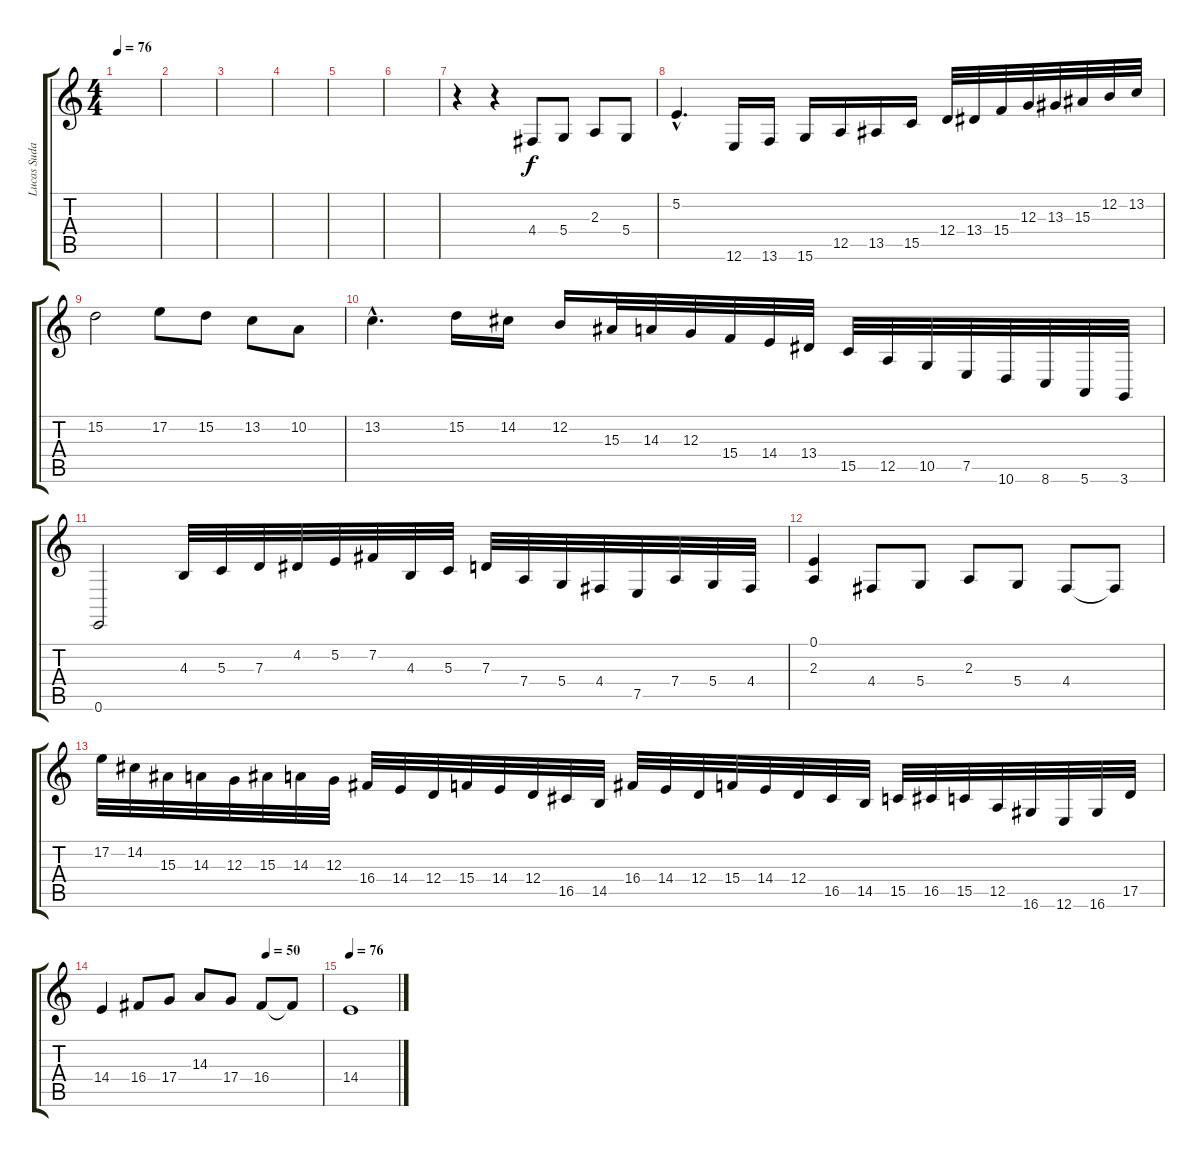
\track ("Lucas Sudatti" "Lucas Suda") {instrument tenorsax}
\staff {score tabs}
\tuning (E4 B3 G3 D3 A2 E2) {hide}
\ts (4 4)
\tempo 76
\clef g2
\ks c
|
|
|
|
|
|
r.4 r.4 4.4.8 5.4.8 2.3.8 5.4.8 |
5.2{hac}.4{d} 12.6.16 13.6.16 15.6.16 12.5.16 13.5.16 15.5.16 12.4.32 13.4.32 15.4.32 12.3.32 13.3.32 15.3.32 12.2.32 13.2.32 |
15.2.2 17.2.8 15.2.8 13.2.8 10.2.8 |
13.2{hac}.4{d} 15.2.16 14.2.16 12.2.16 15.3.32 14.3.32 12.3.32 15.4.32 14.4.32 13.4.32 15.5.32 12.5.32 10.5.32 7.5.32 10.6.32 8.6.32 5.6.32 3.6.32 |
0.6.2 4.3.32 5.3.32 7.3.32 4.2.32 5.2.32 7.2.32 4.3.32 5.3.32 7.3.32 7.4.32 5.4.32 4.4.32 7.5.32 7.4.32 5.4.32 4.4.32 |
(0.1 2.3).4 4.4.8 5.4.8 2.3.8 5.4.8 4.4.8 4.4{t}.8 |
17.2.32 14.2.32 15.3.32 14.3.32 12.3.32 15.3.32 14.3.32 12.3.32 16.4.32 14.4.32 12.4.32 15.4.32 14.4.32 12.4.32 16.5.32 14.5.32 16.4.32 14.4.32 12.4.32 15.4.32 14.4.32 12.4.32 16.5.32 14.5.32 15.5.32 16.5.32 15.5.32 12.5.32 16.6.32 12.6.32 16.6.32 17.5.32 |
\tempo (50 0.75)
14.4.4 16.4.8 17.4.8 14.3.8 17.4.8 16.4.8 16.4{t}.8 |
\tempo 76
14.4.1
